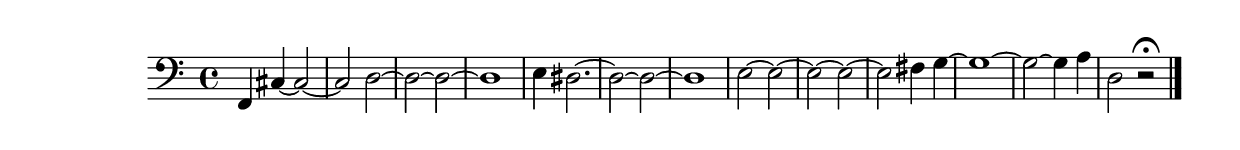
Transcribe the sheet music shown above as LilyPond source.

\new Staff  {
	\set Staff.midiInstrument="harpsichord"
	\key c \major
	\clef bass
	\relative c, {
		f4 cis'~ cis2~ |
		cis d~ |
		d~ d~ |
		d1 |
		e4 dis2.~ |
		dis2~ dis~ |
		dis1 |
		e2~ e~ |
		e~ e~ |
		e fis4 g~ |
		g1~ |
		g2~ g4 a |
		d,2 r\fermata |
	\bar "|."
	}

}
